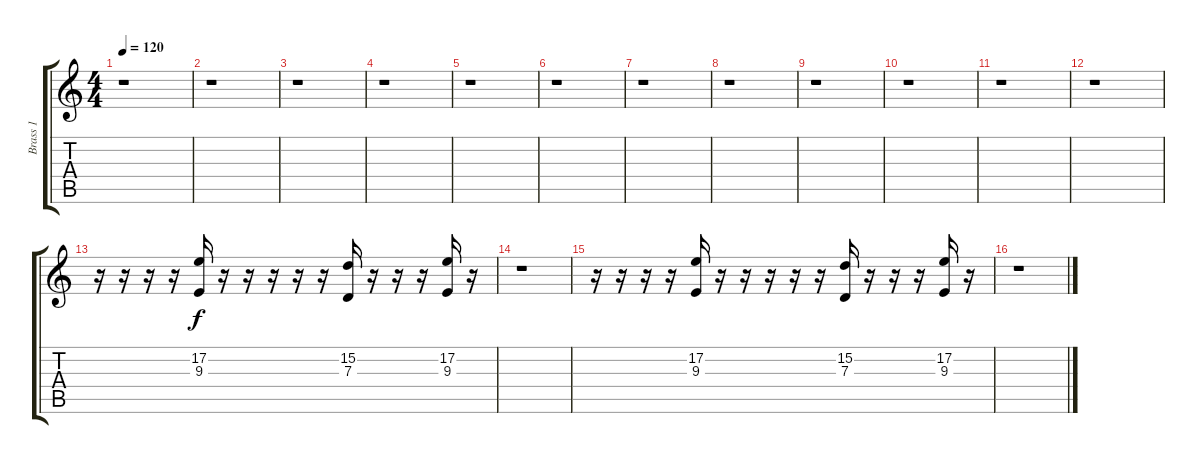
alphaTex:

\track ("Brass 1" "Brass 1") {instrument brasssection}
\staff {score tabs}
\tuning (E4 B3 G3 D3 A2 E2) {hide}
\ts (4 4)
\tempo 120
\clef g2
\ks c
r.1{dy f} |
r.1 |
r.1 |
r.1 |
r.1 |
r.1 |
r.1 |
r.1 |
r.1 |
r.1 |
r.1 |
r.1 |
r.16 r.16 r.16 r.16 (17.2 9.3).16 r.16 r.16 r.16 r.16 r.16 (15.2 7.3).16 r.16 r.16 r.16 (17.2 9.3).16 r.16 |
r.1 |
r.16 r.16 r.16 r.16 (17.2 9.3).16 r.16 r.16 r.16 r.16 r.16 (15.2 7.3).16 r.16 r.16 r.16 (17.2 9.3).16 r.16 |
r.1
